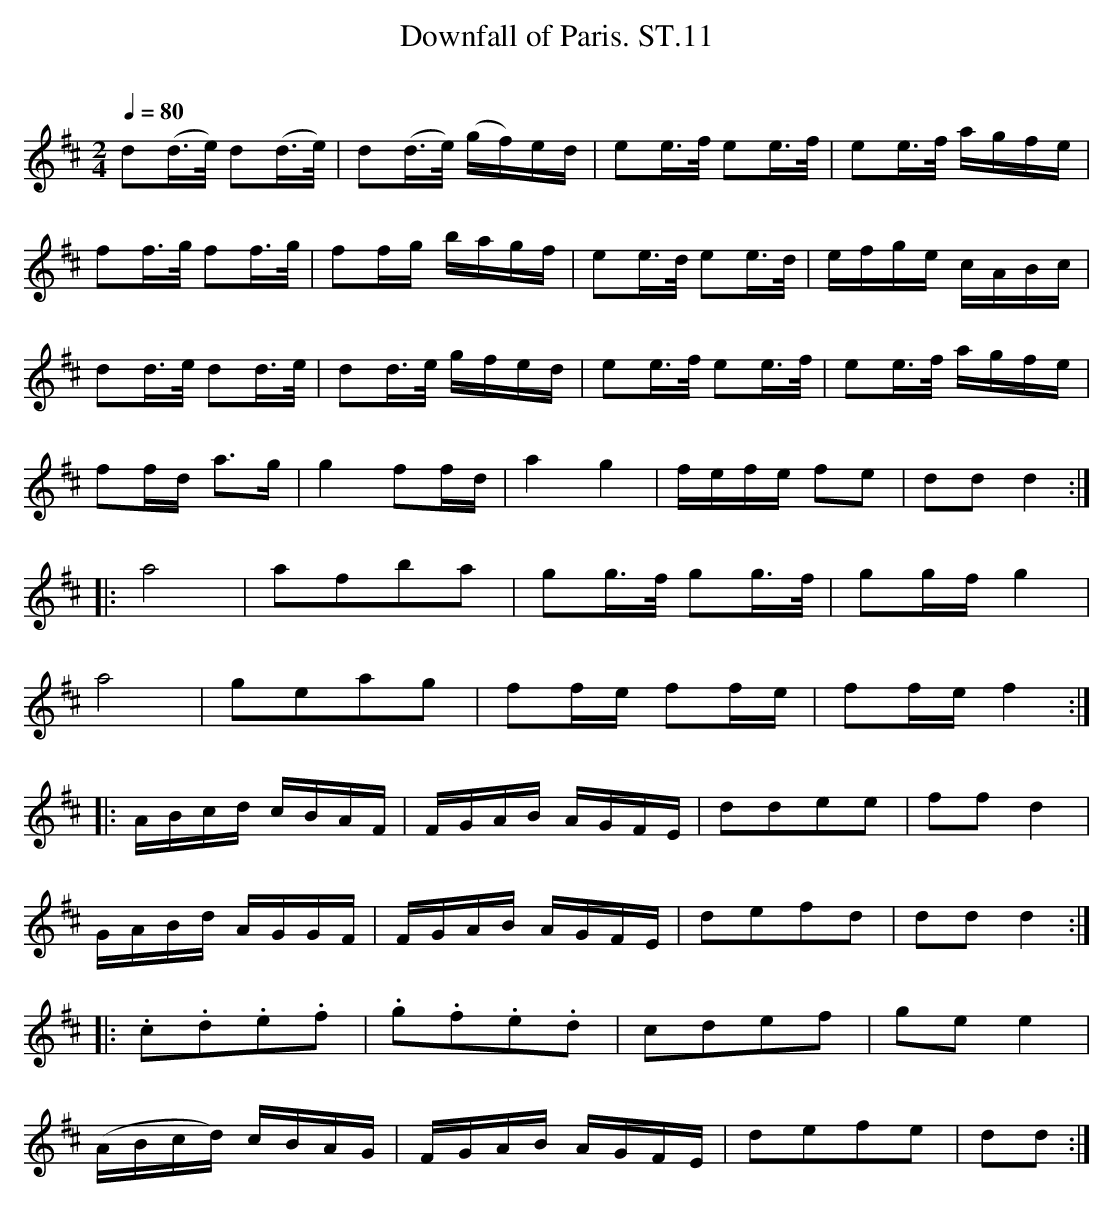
X:1
T:Downfall of Paris. ST.11
M:2/4
L:1/16
Q:1/4=80
O:
K:D
d2(d>e) d2(d>e)|d2(d>e) (gf)ed|e2e>f e2e>f|e2e>f agfe|
f2f>g f2f>g|f2fg bagf|e2e>d e2e>d|efge cABc|
d2d>e d2d>e|d2d>e gfed|e2e>f e2e>f|e2e>f agfe|
f2fd a3g|g4f2fd|a4g4|fefe f2e2|d2d2d4:|
|:a8|a2f2b2a2|g2g>f g2g>f|g2gfg4|
a8|g2e2a2g2|f2fe f2fe|f2fef4:|
|:ABcd cBAF|FGAB AGFE|d2d2e2e2|f2f2d4|
GABd AGGF|FGAB AGFE|d2e2f2d2|d2d2d4:|
|:.c2.d2.e2.f2|.g2.f2.e2.d2|c2d2e2f2|g2e2e4|
(ABcd) cBAG|FGAB AGFE|d2e2f2e2|d2d2:|
